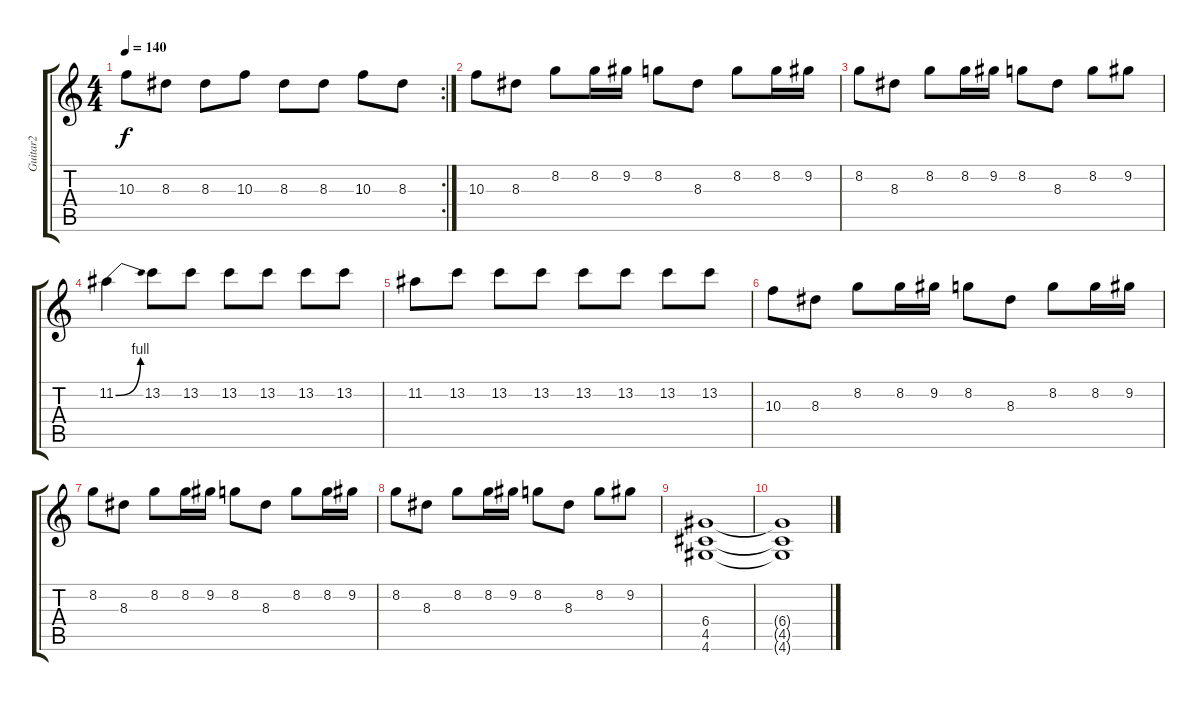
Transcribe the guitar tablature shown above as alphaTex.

\track ("Guitar2" "Guitar2") {instrument distortionguitar}
\staff {score tabs}
\tuning (E4 B3 G3 D3 A2 E2) {hide}
\rc 2
\ts (4 4)
\tempo 140
\clef g2
\ks c
10.3.8{dy f} 8.3.8 8.3.8 10.3.8 8.3.8 8.3.8 10.3.8 8.3.8 |
10.3.8 8.3.8 8.2.8 8.2.16 9.2.16 8.2.8 8.3.8 8.2.8 8.2.16 9.2.16 |
8.2.8 8.3.8 8.2.8 8.2.16 9.2.16 8.2.8 8.3.8 8.2.8 9.2.8 |
11.2{be (bend 0 0 60 4)}.4 13.2.8 13.2.8 13.2.8 13.2.8 13.2.8 13.2.8 |
11.2.8 13.2.8 13.2.8 13.2.8 13.2.8 13.2.8 13.2.8 13.2.8 |
10.3.8 8.3.8 8.2.8 8.2.16 9.2.16 8.2.8 8.3.8 8.2.8 8.2.16 9.2.16 |
8.2.8 8.3.8 8.2.8 8.2.16 9.2.16 8.2.8 8.3.8 8.2.8 8.2.16 9.2.16 |
8.2.8 8.3.8 8.2.8 8.2.16 9.2.16 8.2.8 8.3.8 8.2.8 9.2.8 |
(6.4 4.5 4.6).1 |
(6.4{t} 4.5{t} 4.6{t}).1
